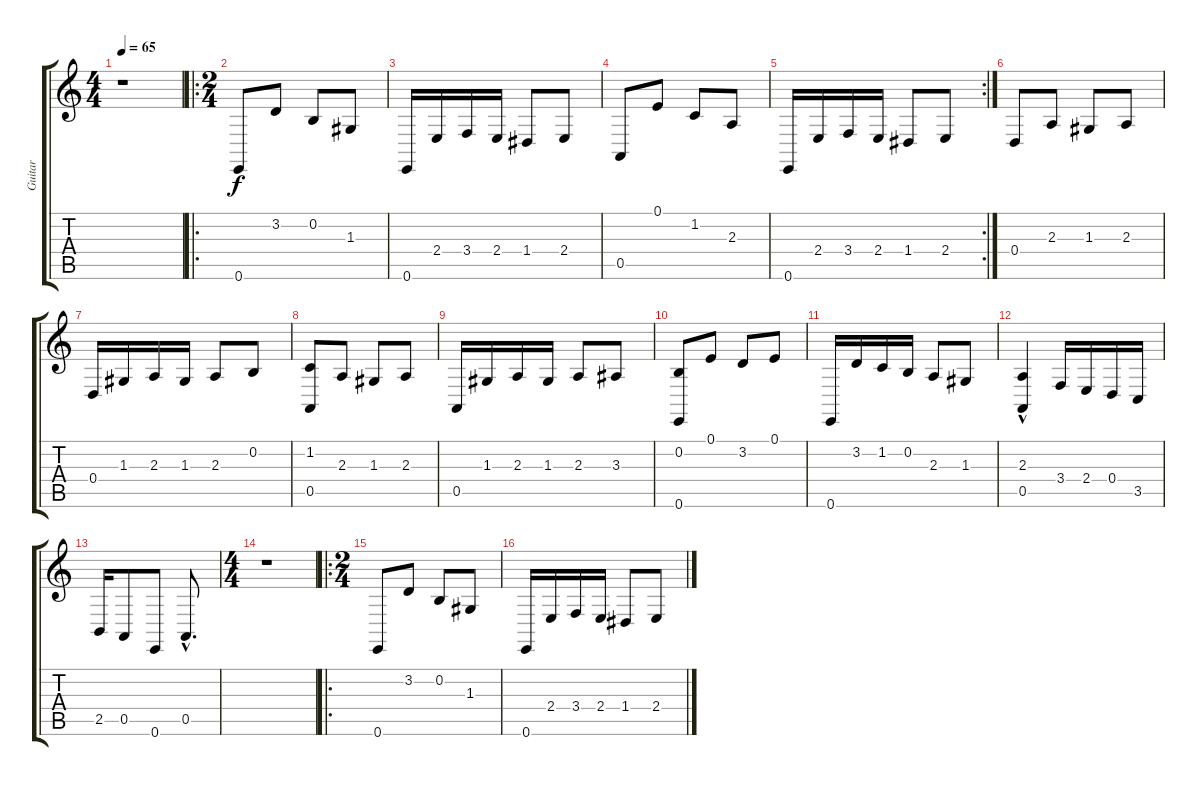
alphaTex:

\track ("Guitar" "Guitar") {instrument acousticgrandpiano}
\staff {score tabs}
\tuning (E4 B3 G3 D3 A2 E2) {hide}
\ts (4 4)
\tempo 65
\clef g2
\ks c
r.1{dy f instrument acousticgrandpiano} |
\ro
\ts (2 4)
0.6.8 3.2.8 0.2.8 1.3.8 |
0.6.16 2.4.16 3.4.16 2.4.16 1.4.8 2.4.8 |
0.5.8 0.1.8 1.2.8 2.3.8 |
\rc 2
0.6.16 2.4.16 3.4.16 2.4.16 1.4.8 2.4.8 |
0.4.8 2.3.8 1.3.8 2.3.8 |
0.4.16 1.3.16 2.3.16 1.3.16 2.3.8 0.2.8 |
(1.2 0.5).8 2.3.8 1.3.8 2.3.8 |
0.5.16 1.3.16 2.3.16 1.3.16 2.3.8 3.3.8 |
(0.2 0.6).8 0.1.8 3.2.8 0.1.8 |
0.6.16 3.2.16 1.2.16 0.2.16 2.3.8 1.3.8 |
(2.3 0.5{hac}).4 3.4.16 2.4.16 0.4.16 3.5.16 |
2.5.16 0.5.8 0.6.8 0.5{hac}.8{d} |
\ts (4 4)
r.1 |
\ro
\ts (2 4)
0.6.8 3.2.8 0.2.8 1.3.8 |
0.6.16 2.4.16 3.4.16 2.4.16 1.4.8 2.4.8
